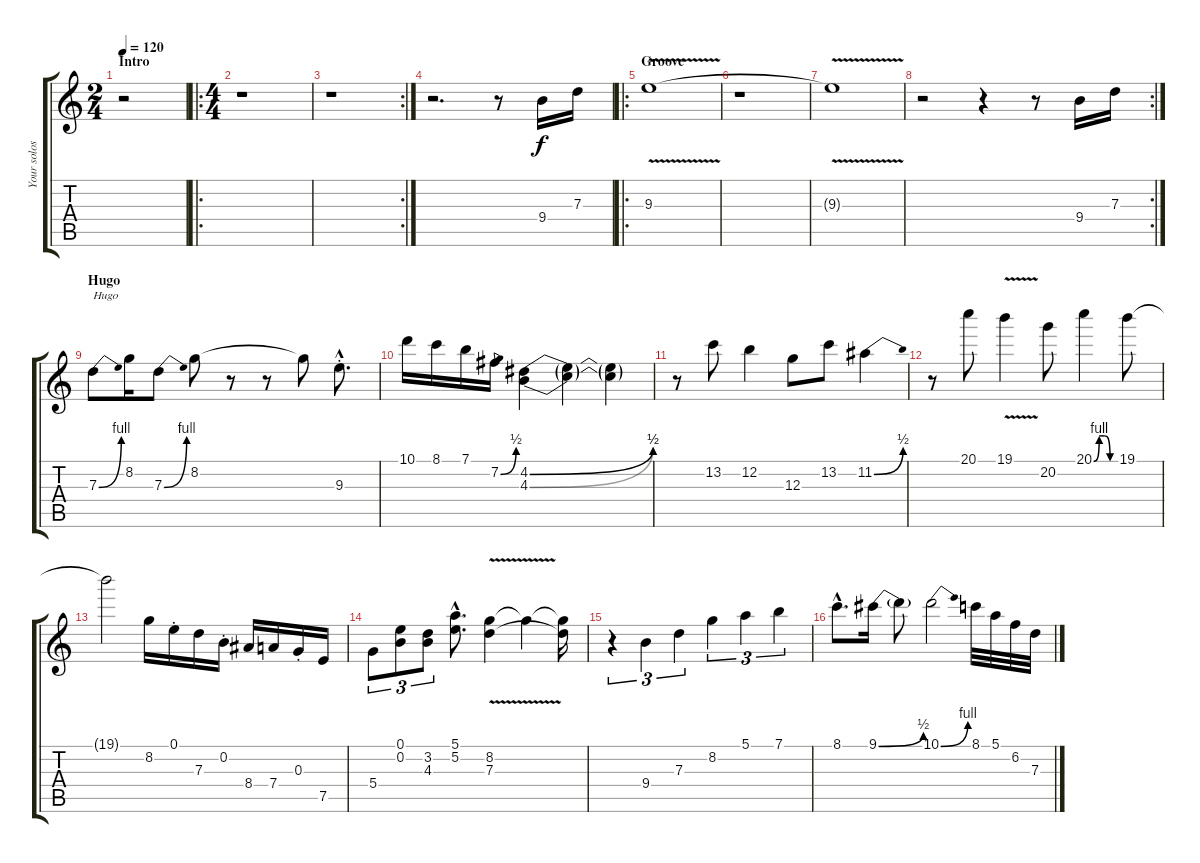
\track ("Your solos here!" "Your solos") {instrument distortionguitar}
\staff {score tabs}
\tuning (E4 B3 G3 D3 A2 E2) {hide}
\ts (2 4)
\section ("" "Intro")
\tempo 120
\clef g2
\ks c
r.2{dy f instrument distortionguitar} |
\ro
\ts (4 4)
r.1 |
\rc 2
r.1 |
r.2{d} r.8 9.4.16 7.3.16 |
\ro
\section ("" "Groove")
9.3{v}.1 |
r.1 |
9.3{t}.1 |
\rc 2
r.2 r.4 r.8 9.4.16 7.3.16 |
\section ("" "Hugo")
7.3{be (bend 0 0 60 4)}.8{txt "Hugo"} 8.2.16 7.3{be (bend 0 0 60 4)}.8 8.2.8 r.8 r.8 8.2{t}.8 9.3{hac st}.8{d} |
10.1.16 8.1.16 7.1.16 7.2{be (bend 0 0 60 2)}.16 (4.2{be (bend 0 0 60 2)} 4.3{be (bend 0 0 60 2)}).4 (4.2{t} 4.3{t}).4 (4.2{t} 4.3{t}).4 |
r.8 13.2.8 12.2.4 12.3.8 13.2.8 11.2{be (bend 0 0 60 2)}.4 |
r.8 20.1.8 19.1{v}.4 20.2.8 20.1{be (custom 0 0 15 4 30 4 45 0 60 0)}.4 19.1.8 |
19.1{t}.2 8.2.16 0.1{st}.16 7.3.16 0.2{st}.16 8.4.16 7.4.16 0.3{st}.16 7.5.16 |
5.4.8{tu (3 2)} (0.1 0.2).8{tu (3 2)} (3.2 4.3).8{tu (3 2)} (5.1{hac} 5.2{hac}).8{d} (8.2{v} 7.3).4 8.2{t}.4 (8.2{t} 7.3{t}).16 |
r.4{tu (3 2)} 9.4.4{tu (3 2)} 7.3.4{tu (3 2)} 8.2.4{tu (3 2)} 5.1.4{tu (3 2)} 7.1.4{tu (3 2)} |
8.1{hac}.8{d} 9.1{be (bend 0 0 60 2)}.16 9.1{t}.8 10.1{be (bend 0 0 60 4)}.2 8.1.32 5.1.32 6.2.32 7.3.32
